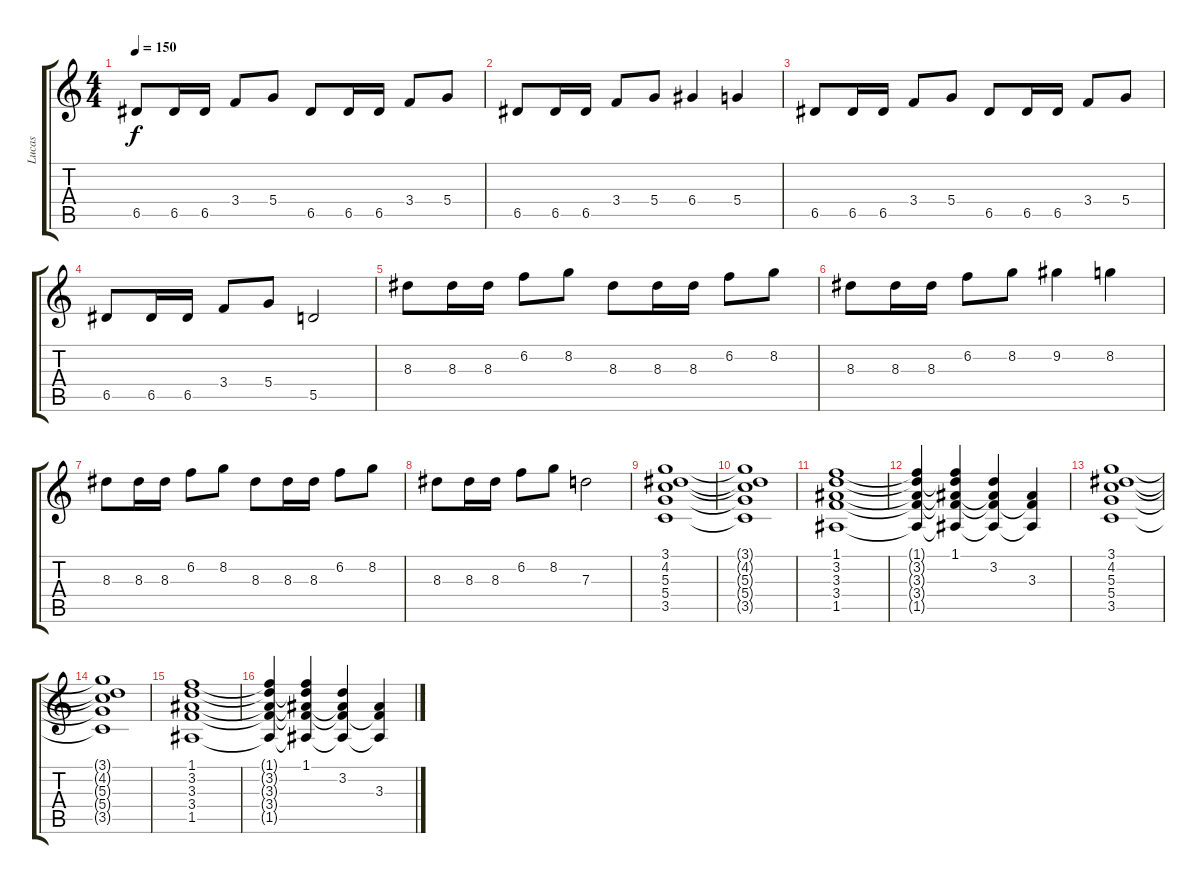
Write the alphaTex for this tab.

\track ("Lucas" "Lucas") {instrument overdrivenguitar}
\staff {score tabs}
\tuning (E4 B3 G3 D3 A2 E2) {hide}
\ts (4 4)
\tempo 150
\clef g2
\ks c
6.5.8{dy f} 6.5.16 6.5.16 3.4.8 5.4.8 6.5.8 6.5.16 6.5.16 3.4.8 5.4.8 |
6.5.8 6.5.16 6.5.16 3.4.8 5.4.8 6.4.4 5.4.4 |
6.5.8 6.5.16 6.5.16 3.4.8 5.4.8 6.5.8 6.5.16 6.5.16 3.4.8 5.4.8 |
6.5.8 6.5.16 6.5.16 3.4.8 5.4.8 5.5.2 |
8.3.8 8.3.16 8.3.16 6.2.8 8.2.8 8.3.8 8.3.16 8.3.16 6.2.8 8.2.8 |
8.3.8 8.3.16 8.3.16 6.2.8 8.2.8 9.2.4 8.2.4 |
8.3.8 8.3.16 8.3.16 6.2.8 8.2.8 8.3.8 8.3.16 8.3.16 6.2.8 8.2.8 |
8.3.8 8.3.16 8.3.16 6.2.8 8.2.8 7.3.2 |
(3.1 4.2 5.3 5.4 3.5).1 |
(3.1{t} 4.2{t} 5.3{t} 5.4{t} 3.5{t}).1 |
(1.1 3.2 3.3 3.4 1.5).1 |
(1.1{t} 3.2{t} 3.3{t} 3.4{t} 1.5{t}).4 (1.1 3.2{t} 3.3{t} 3.4{t} 1.5{t}).4 (3.2 3.3{t} 3.4{t} 1.5{t}).4 (3.3 3.4{t} 1.5{t}).4 |
(3.1 4.2 5.3 5.4 3.5).1 |
(3.1{t} 4.2{t} 5.3{t} 5.4{t} 3.5{t}).1 |
(1.1 3.2 3.3 3.4 1.5).1 |
(1.1{t} 3.2{t} 3.3{t} 3.4{t} 1.5{t}).4 (1.1 3.2{t} 3.3{t} 3.4{t} 1.5{t}).4 (3.2 3.3{t} 3.4{t} 1.5{t}).4 (3.3 3.4{t} 1.5{t}).4
